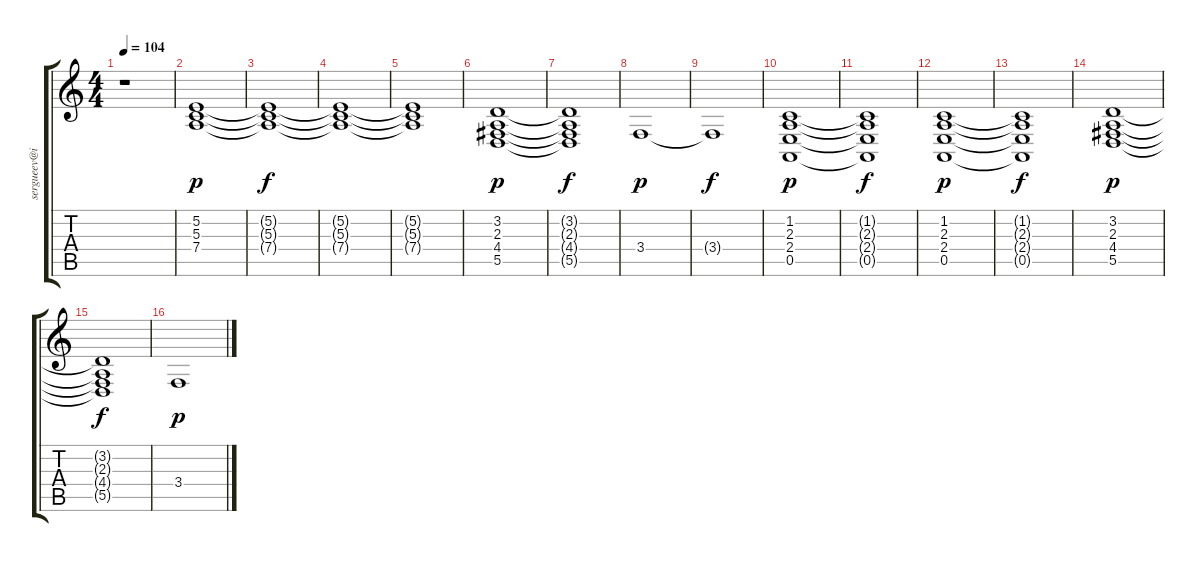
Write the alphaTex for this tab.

\track ("" "sergueev@i") {instrument synthbrass2}
\staff {score tabs}
\tuning (E4 B3 G3 D3 A2 E2) {hide}
\ts (4 4)
\tempo 104
\clef g2
\ks c
r.1{dy p instrument synthbrass2} |
(5.2 5.3 7.4).1 |
(5.2{t} 5.3{t} 7.4{t}).1{dy f} |
(5.2{t} 5.3{t} 7.4{t}).1 |
(5.2{t} 5.3{t} 7.4{t}).1 |
(3.2 2.3 4.4 5.5).1{dy p} |
(3.2{t} 2.3{t} 4.4{t} 5.5{t}).1{dy f} |
3.4.1{dy p} |
3.4{t}.1{dy f} |
(1.2 2.3 2.4 0.5).1{dy p} |
(1.2{t} 2.3{t} 2.4{t} 0.5{t}).1{dy f} |
(1.2 2.3 2.4 0.5).1{dy p} |
(1.2{t} 2.3{t} 2.4{t} 0.5{t}).1{dy f} |
(3.2 2.3 4.4 5.5).1{dy p} |
(3.2{t} 2.3{t} 4.4{t} 5.5{t}).1{dy f} |
3.4.1{dy p}
